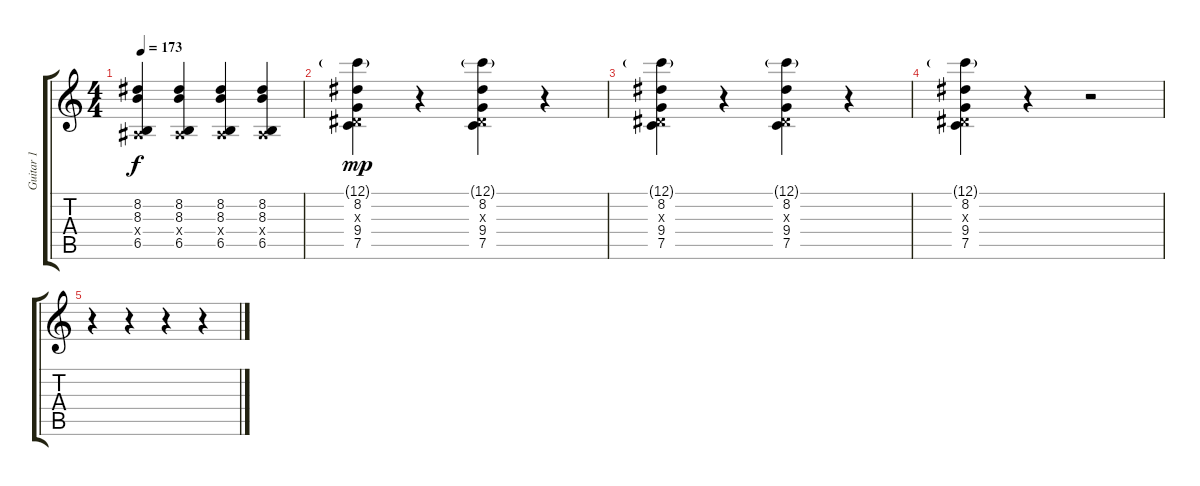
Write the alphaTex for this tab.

\track ("Guitar 1" "Guitar 1") {instrument overdrivenguitar}
\staff {score tabs}
\tuning (C4 G3 Eb3 Bb2 F2 C2) {hide}
\ts (4 4)
\tempo 173
\clef g2
\ks c
(8.2 8.3 0.4{x} 6.5).4{dy f} (8.2 8.3 0.4{x} 6.5).4 (8.2 8.3 0.4{x} 6.5).4 (8.2 8.3 0.4{x} 6.5).4 |
(12.1{g} 8.2 0.3{x} 9.4 7.5).4{dy mp} r.4 (12.1{g} 8.2 0.3{x} 9.4 7.5).4 r.4 |
(12.1{g} 8.2 0.3{x} 9.4 7.5).4 r.4 (12.1{g} 8.2 0.3{x} 9.4 7.5).4 r.4 |
(12.1{g} 8.2 0.3{x} 9.4 7.5).4 r.4 r.2 |
r.4 r.4 r.4 r.4
